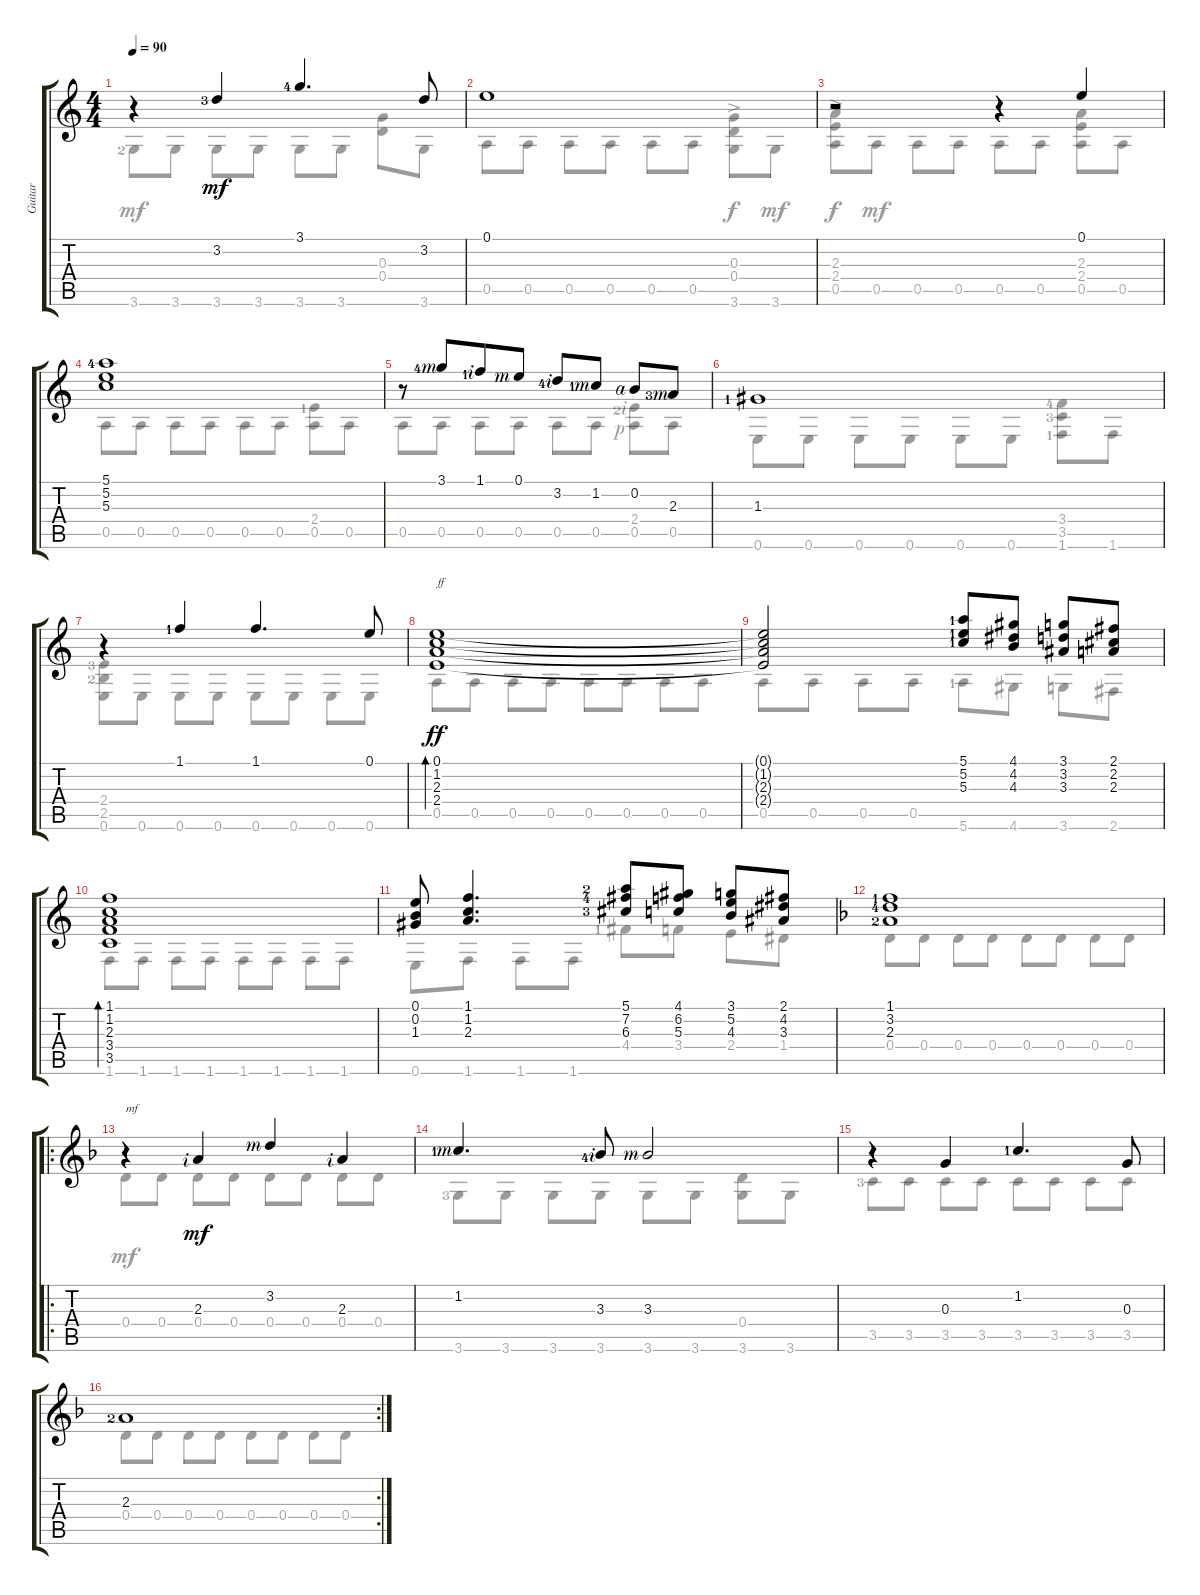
\track ("Guitar" "Guitar") {instrument acousticguitarnylon}
\staff {score tabs}
\tuning (E4 B3 G3 D3 A2 E2) {hide}
\voice
\ts (4 4)
\tempo 90
\clef g2
\ks c
r.4{dy mf} 3.2{lf 4}.4 3.1{lf 5}.4{d} 3.2.8 |
0.1.1 |
r.2 r.4 0.1.4 |
(5.1{lf 5} 5.2 5.3).1 |
r.8 3.1{lf 5 rf 3}.8{beam merge} 1.1{lf 2 rf 2}.8 0.1{rf 3}.8 3.2{lf 5 rf 2}.8 1.2{lf 2 rf 3}.8 0.2{rf 4}.8 2.3{lf 4 rf 3}.8 |
1.3{lf 2}.1 |
r.4 1.1{lf 2}.4 1.1.4{d} 0.1.8 |
(0.1 1.2 2.3 2.4).1{bd 120 txt "ff" dy ff} |
(0.1{t} 1.2{t} 2.3{t} 2.4{t}).2 (5.1{lf 2} 5.2{lf 2} 5.3{lf 2}).8 (4.1 4.2 4.3).8 (3.1 3.2 3.3).8 (2.1 2.2 2.3).8 |
(1.1 1.2 2.3 3.4 3.5).1{bd 120} |
(0.1 0.2 1.3).8 (1.1 1.2 2.3).4{d} (5.1{lf 3} 7.2{lf 5} 6.3{lf 4}).8 (4.1 6.2 5.3).8 (3.1 5.2 4.3).8 (2.1 4.2 3.3).8 |
\ks f
(1.1{lf 2} 3.2{lf 5} 2.3{lf 3}).1 |
\ro
r.4{txt "mf"} 2.3{rf 2}.4{dy mf} 3.2{rf 3}.4 2.3{rf 2}.4 |
1.2{lf 2 rf 3}.4{d} 3.3{lf 5 rf 2}.8 3.3{rf 3}.2 |
r.4 0.3.4 1.2{lf 2}.4{d} 0.3.8 |
\rc 2
2.3{lf 3}.1
\voice
\clef g2
\ottava regular
\simile none
\ks c
3.6{lf 3}.8{dy mf} 3.6.8 3.6.8 3.6.8 3.6.8 3.6.8 (0.3 0.4).8 3.6.8 |
0.5.8 0.5.8 0.5.8 0.5.8 0.5.8 0.5.8 (0.3{ac} 0.4{ac} 3.6{ac}).8{dy f} 3.6.8{dy mf} |
(2.3{ac} 2.4{ac} 0.5{ac}).8{dy f} 0.5.8{dy mf} 0.5.8 0.5.8 0.5.8 0.5.8 (2.3 2.4 0.5).8 0.5.8 |
0.5.8 0.5.8 0.5.8 0.5.8 0.5.8 0.5.8 (2.4{lf 2} 0.5).8 0.5.8 |
0.5.8 0.5.8 0.5.8 0.5.8 0.5.8 0.5.8 (2.4{lf 3 rf 2} 0.5{rf 1}).8 0.5.8 |
0.6.8 0.6.8 0.6.8 0.6.8 0.6.8 0.6.8 (3.4{lf 5} 3.5{lf 4} 1.6{lf 2}).8 1.6.8 |
(2.4{lf 4} 2.5{lf 3} 0.6).8 0.6.8 0.6.8 0.6.8 0.6.8 0.6.8 0.6.8 0.6.8 |
0.5.8{dy ff} 0.5.8 0.5.8 0.5.8 0.5.8 0.5.8 0.5.8 0.5.8 |
0.5.8 0.5.8 0.5.8 0.5.8 5.6{lf 2}.8 4.6.8 3.6.8 2.6.8 |
1.6.8 1.6.8 1.6.8 1.6.8 1.6.8 1.6.8 1.6.8 1.6.8 |
0.6.8 1.6.8 1.6.8 1.6.8 4.4{lf 2}.8 3.4.8 2.4.8 1.4.8 |
\ks f
0.4.8 0.4.8 0.4.8 0.4.8 0.4.8 0.4.8 0.4.8 0.4.8 |
0.4.8{dy mf} 0.4.8 0.4.8 0.4.8 0.4.8 0.4.8 0.4.8 0.4.8 |
3.6{lf 4}.8 3.6.8 3.6.8 3.6.8 3.6.8 3.6.8 (0.4 3.6).8 3.6.8 |
3.5{lf 4}.8 3.5.8 3.5.8 3.5.8 3.5.8 3.5.8 3.5.8 3.5.8 |
0.4.8 0.4.8 0.4.8 0.4.8 0.4.8 0.4.8 0.4.8 0.4.8
